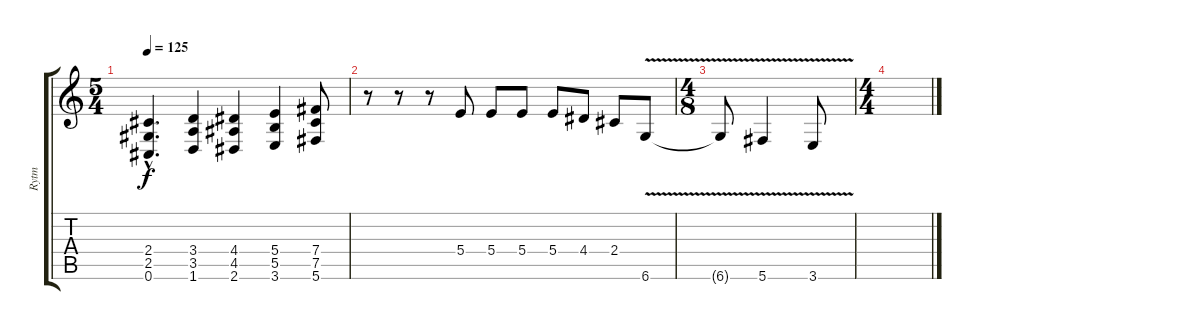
\track ("Rytm" "Rytm") {instrument distortionguitar}
\staff {score tabs}
\tuning (Db4 Ab3 E3 B2 Gb2 Db2) {hide}
\ts (5 4)
\tempo 125
\clef g2
\ks c
(2.4{hac} 2.5{hac} 0.6{hac}).4{d dy f} (3.4 3.5 1.6).4 (4.4 4.5 2.6).4 (5.4 5.5 3.6).4 (7.4 7.5 5.6).8 |
r.8 r.8 r.8 5.4.8 5.4.8 5.4.8 5.4.8 4.4.8 2.4.8 6.6{v}.8 |
\ts (4 8)
6.6{t}.8 5.6{v}.4 3.6{v}.8 |
\ts (4 4)
